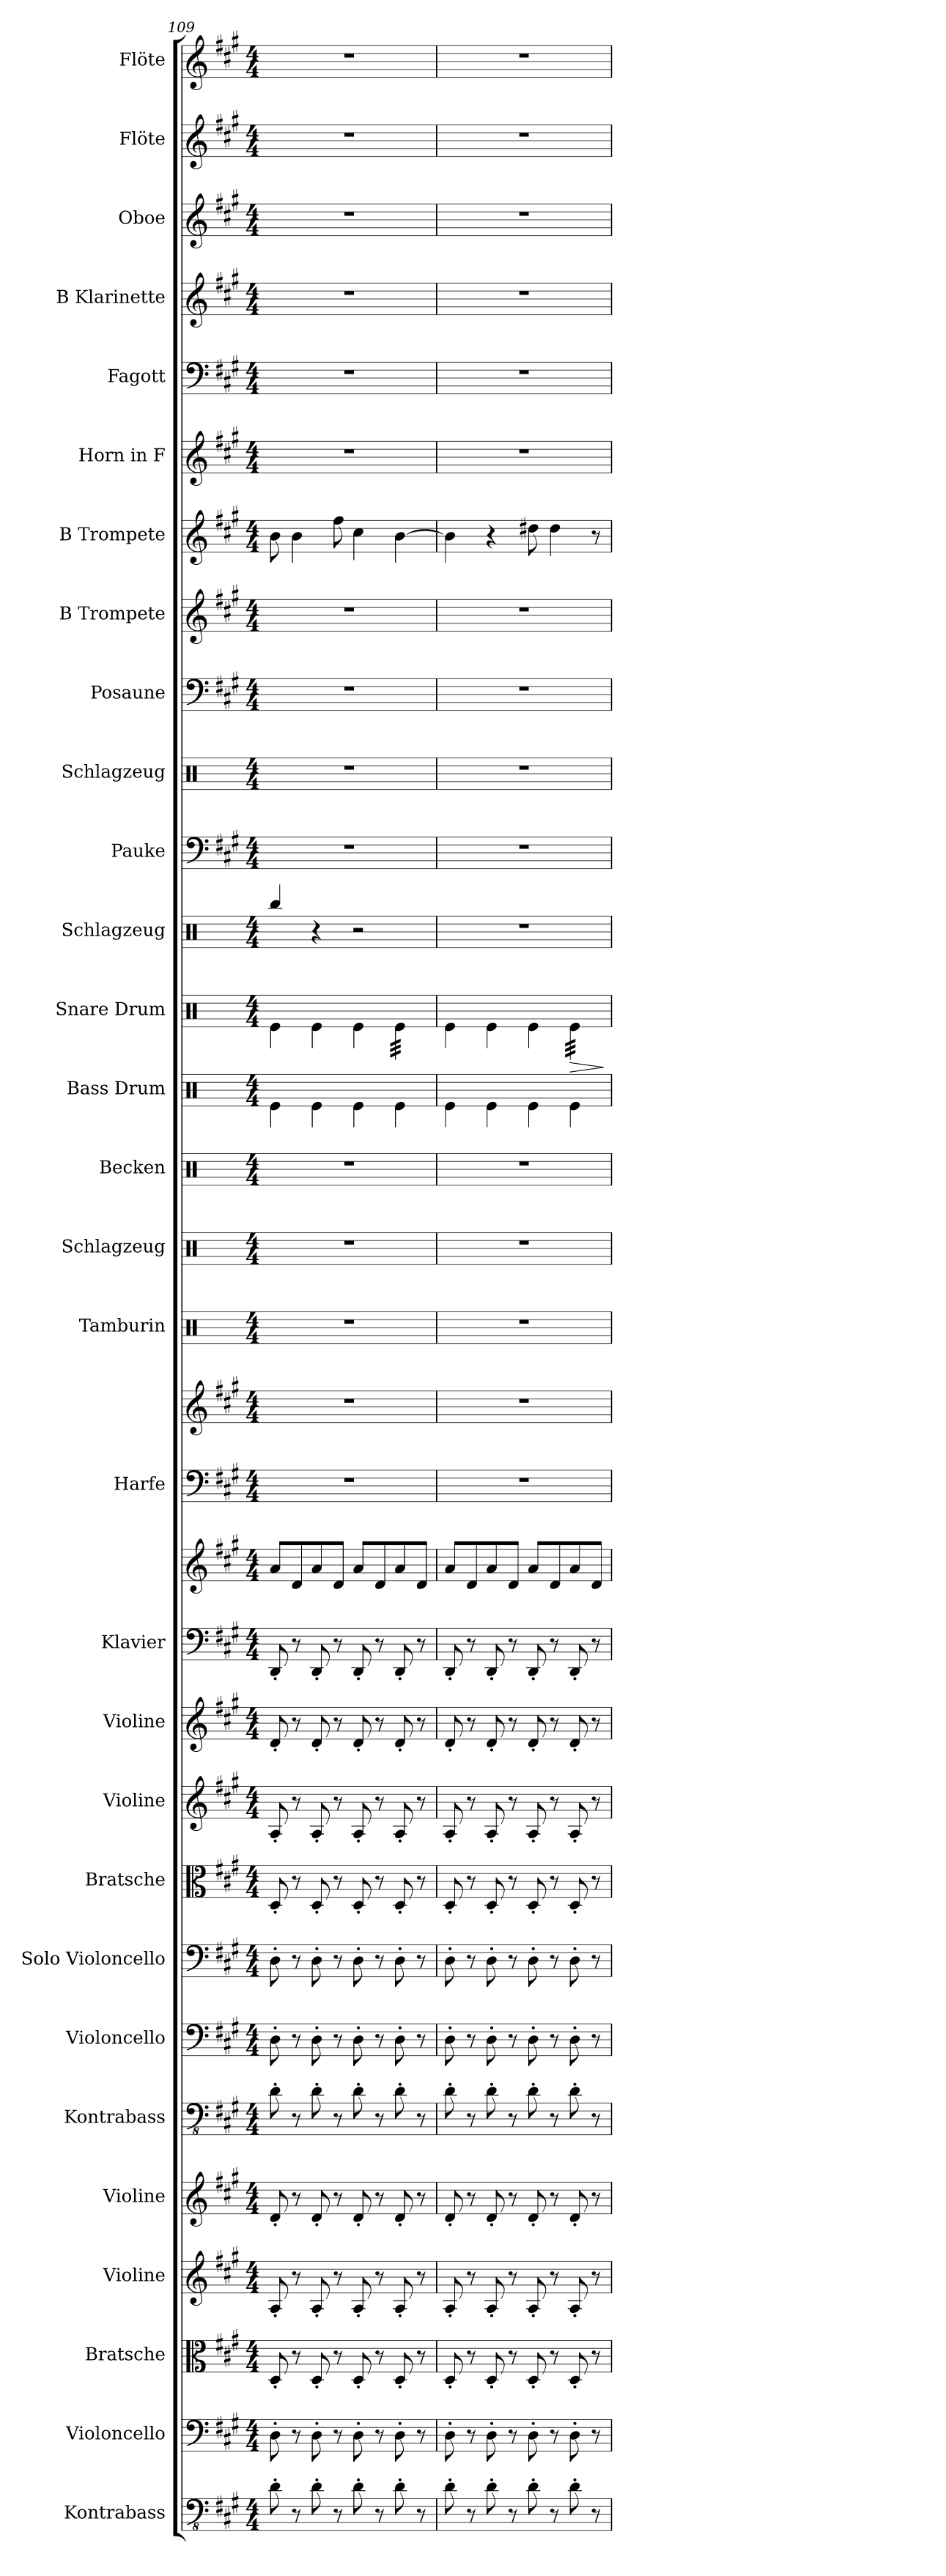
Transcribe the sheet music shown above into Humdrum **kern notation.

**kern	**kern	**kern	**kern	**kern	**kern	**kern	**kern	**kern	**kern	**kern	**kern	**kern	**kern	**kern	**kern	**kern	**kern	**kern	**kern	**dynam	**kern	**kern	**kern	**kern	**kern	**kern	**kern	**kern	**kern	**kern	**kern	**kern
*part30	*part29	*part28	*part27	*part26	*part25	*part24	*part23	*part22	*part21	*part20	*part19	*part19	*part18	*part18	*part17	*part16	*part15	*part14	*part13	*part13	*part12	*part11	*part10	*part9	*part8	*part7	*part6	*part5	*part4	*part3	*part2	*part1
*staff32	*staff31	*staff30	*staff29	*staff28	*staff27	*staff26	*staff25	*staff24	*staff23	*staff22	*staff21	*staff20	*staff19	*staff18	*staff17	*staff16	*staff15	*staff14	*staff13	*staff13	*staff12	*staff11	*staff10	*staff9	*staff8	*staff7	*staff6	*staff5	*staff4	*staff3	*staff2	*staff1
*I"Kontrabass	*I"Violoncello	*I"Bratsche	*I"Violine	*I"Violine	*I"Kontrabass	*I"Violoncello	*I"Solo Violoncello	*I"Bratsche	*I"Violine	*I"Violine	*I"Klavier	*	*I"Harfe	*	*I"Tamburin	*I"Schlagzeug	*I"Becken	*I"Bass Drum	*I"Snare Drum	*	*I"Schlagzeug	*I"Pauke	*I"Schlagzeug	*I"Posaune	*I"B Trompete	*I"B Trompete	*I"Horn in F	*I"Fagott	*I"B Klarinette	*I"Oboe	*I"Flöte	*I"Flöte
*I'Kb.	*I'Vc.	*I'Bra.	*I'Vl.	*I'Vl.	*I'Kb.	*I'Vc.	*I'Vc.	*I'Bra.	*I'Vl.	*I'Vl.	*I'Klav.	*	*I'Hrf.	*	*I'Tamb.	*I'Slzg.	*I'Bkn.	*I'B. Dr.	*I'Sn. Dr.	*	*I'Slzg.	*I'Pk.	*I'Slzg.	*I'Psn.	*I'B Tpt.	*I'B Tpt.	*	*I'Fgt.	*I'B Kl.	*I'Ob.	*I'Fl.	*I'Fl.
*clefFv4	*clefF4	*clefC3	*clefG2	*clefG2	*clefFv4	*clefF4	*clefF4	*clefC3	*clefG2	*clefG2	*clefF4	*clefG2	*clefF4	*clefG2	*clefX	*clefX	*clefX	*clefX	*clefX	*	*clefX	*clefF4	*clefX	*clefF4	*clefG2	*clefG2	*clefG2	*clefF4	*clefG2	*clefG2	*clefG2	*clefG2
*ITrd7c12	*	*	*	*	*ITrd7c12	*	*	*	*	*	*	*	*	*	*	*	*	*	*	*	*	*	*	*	*ITrd1c2	*ITrd1c2	*ITrd4c7	*	*ITrd1c2	*	*	*
*k[f#c#g#]	*k[f#c#g#]	*k[f#c#g#]	*k[f#c#g#]	*k[f#c#g#]	*k[f#c#g#]	*k[f#c#g#]	*k[f#c#g#]	*k[f#c#g#]	*k[f#c#g#]	*k[f#c#g#]	*k[f#c#g#]	*k[f#c#g#]	*k[f#c#g#]	*k[f#c#g#]	*k[]	*k[]	*k[]	*k[]	*k[]	*	*k[]	*k[f#c#g#]	*k[]	*k[f#c#g#]	*k[f#]	*k[f#]	*k[f#c#]	*k[f#c#g#]	*k[f#]	*k[f#c#g#]	*k[f#c#g#]	*k[f#c#g#]
*M4/4	*M4/4	*M4/4	*M4/4	*M4/4	*M4/4	*M4/4	*M4/4	*M4/4	*M4/4	*M4/4	*M4/4	*M4/4	*M4/4	*M4/4	*M4/4	*M4/4	*M4/4	*M4/4	*M4/4	*	*M4/4	*M4/4	*M4/4	*M4/4	*M4/4	*M4/4	*M4/4	*M4/4	*M4/4	*M4/4	*M4/4	*M4/4
=109	=109	=109	=109	=109	=109	=109	=109	=109	=109	=109	=109	=109	=109	=109	=109	=109	=109	=109	=109	=109	=109	=109	=109	=109	=109	=109	=109	=109	=109	=109	=109	=109
8DD'\	8D'\	8D'/	8A'/	8d'/	8DD'\	8D'\	8D'\	8D'/	8A'/	8d'/	8DD'/	8a/L	1r	1r	1r	1r	1r	4Re\	4Re\	.	4Rbb/	1r	1r	1r	1r	8a\	1r	1r	1r	1r	1r	1r
8r	8r	8r	8r	8r	8r	8r	8r	8r	8r	8r	8r	8d/	.	.	.	.	.	.	.	.	.	.	.	.	.	4a\	.	.	.	.	.	.
8DD'\	8D'\	8D'/	8A'/	8d'/	8DD'\	8D'\	8D'\	8D'/	8A'/	8d'/	8DD'/	8a/	.	.	.	.	.	4Re\	4Re\	.	4r	.	.	.	.	.	.	.	.	.	.	.
8r	8r	8r	8r	8r	8r	8r	8r	8r	8r	8r	8r	8d/J	.	.	.	.	.	.	.	.	.	.	.	.	.	8ee\	.	.	.	.	.	.
8DD'\	8D'\	8D'/	8A'/	8d'/	8DD'\	8D'\	8D'\	8D'/	8A'/	8d'/	8DD'/	8a/L	.	.	.	.	.	4Re\	4Re\	.	2r	.	.	.	.	4b\	.	.	.	.	.	.
8r	8r	8r	8r	8r	8r	8r	8r	8r	8r	8r	8r	8d/	.	.	.	.	.	.	.	.	.	.	.	.	.	.	.	.	.	.	.	.
*	*	*	*	*	*	*	*	*	*	*	*	*	*	*	*	*	*	*	*tremolo	*	*	*	*	*	*	*	*	*	*	*	*	*
8DD'\	8D'\	8D'/	8A'/	8d'/	8DD'\	8D'\	8D'\	8D'/	8A'/	8d'/	8DD'/	8a/	.	.	.	.	.	4Re\	32Re\LLL	.	.	.	.	.	.	[4a\	.	.	.	.	.	.
.	.	.	.	.	.	.	.	.	.	.	.	.	.	.	.	.	.	.	32Re\	.	.	.	.	.	.	.	.	.	.	.	.	.
.	.	.	.	.	.	.	.	.	.	.	.	.	.	.	.	.	.	.	32Re\	.	.	.	.	.	.	.	.	.	.	.	.	.
.	.	.	.	.	.	.	.	.	.	.	.	.	.	.	.	.	.	.	32Re\	.	.	.	.	.	.	.	.	.	.	.	.	.
8r	8r	8r	8r	8r	8r	8r	8r	8r	8r	8r	8r	8d/J	.	.	.	.	.	.	32Re\	.	.	.	.	.	.	.	.	.	.	.	.	.
.	.	.	.	.	.	.	.	.	.	.	.	.	.	.	.	.	.	.	32Re\	.	.	.	.	.	.	.	.	.	.	.	.	.
.	.	.	.	.	.	.	.	.	.	.	.	.	.	.	.	.	.	.	32Re\	.	.	.	.	.	.	.	.	.	.	.	.	.
.	.	.	.	.	.	.	.	.	.	.	.	.	.	.	.	.	.	.	32Re\JJJ	.	.	.	.	.	.	.	.	.	.	.	.	.
*	*	*	*	*	*	*	*	*	*	*	*	*	*	*	*	*	*	*	*Xtremolo	*	*	*	*	*	*	*	*	*	*	*	*	*
!!LO:PB:g=z
=110	=110	=110	=110	=110	=110	=110	=110	=110	=110	=110	=110	=110	=110	=110	=110	=110	=110	=110	=110	=110	=110	=110	=110	=110	=110	=110	=110	=110	=110	=110	=110	=110
8DD'\	8D'\	8D'/	8A'/	8d'/	8DD'\	8D'\	8D'\	8D'/	8A'/	8d'/	8DD'/	8a/L	1r	1r	1r	1r	1r	4Re\	4Re\	.	1r	1r	1r	1r	1r	4a\]	1r	1r	1r	1r	1r	1r
8r	8r	8r	8r	8r	8r	8r	8r	8r	8r	8r	8r	8d/	.	.	.	.	.	.	.	.	.	.	.	.	.	.	.	.	.	.	.	.
8DD'\	8D'\	8D'/	8A'/	8d'/	8DD'\	8D'\	8D'\	8D'/	8A'/	8d'/	8DD'/	8a/	.	.	.	.	.	4Re\	4Re\	.	.	.	.	.	.	4r	.	.	.	.	.	.
8r	8r	8r	8r	8r	8r	8r	8r	8r	8r	8r	8r	8d/J	.	.	.	.	.	.	.	.	.	.	.	.	.	.	.	.	.	.	.	.
8DD'\	8D'\	8D'/	8A'/	8d'/	8DD'\	8D'\	8D'\	8D'/	8A'/	8d'/	8DD'/	8a/L	.	.	.	.	.	4Re\	4Re\	.	.	.	.	.	.	8cc#X\	.	.	.	.	.	.
8r	8r	8r	8r	8r	8r	8r	8r	8r	8r	8r	8r	8d/	.	.	.	.	.	.	.	.	.	.	.	.	.	4cc#\	.	.	.	.	.	.
!	!	!	!	!	!	!	!	!	!	!	!	!	!	!	!	!	!	!	!	!LO:HP:b	!	!	!	!	!	!	!	!	!	!	!	!
*	*	*	*	*	*	*	*	*	*	*	*	*	*	*	*	*	*	*	*tremolo	*	*	*	*	*	*	*	*	*	*	*	*	*
8DD'\	8D'\	8D'/	8A'/	8d'/	8DD'\	8D'\	8D'\	8D'/	8A'/	8d'/	8DD'/	8a/	.	.	.	.	.	4Re\	32Re\LLL	>	.	.	.	.	.	.	.	.	.	.	.	.
.	.	.	.	.	.	.	.	.	.	.	.	.	.	.	.	.	.	.	32Re\	.	.	.	.	.	.	.	.	.	.	.	.	.
.	.	.	.	.	.	.	.	.	.	.	.	.	.	.	.	.	.	.	32Re\	.	.	.	.	.	.	.	.	.	.	.	.	.
.	.	.	.	.	.	.	.	.	.	.	.	.	.	.	.	.	.	.	32Re\	.	.	.	.	.	.	.	.	.	.	.	.	.
8r	8r	8r	8r	8r	8r	8r	8r	8r	8r	8r	8r	8d/J	.	.	.	.	.	.	32Re\	.	.	.	.	.	.	8r	.	.	.	.	.	.
.	.	.	.	.	.	.	.	.	.	.	.	.	.	.	.	.	.	.	32Re\	.	.	.	.	.	.	.	.	.	.	.	.	.
.	.	.	.	.	.	.	.	.	.	.	.	.	.	.	.	.	.	.	32Re\	.	.	.	.	.	.	.	.	.	.	.	.	.
.	.	.	.	.	.	.	.	.	.	.	.	.	.	.	.	.	.	.	32Re\JJJ	.	.	.	.	.	.	.	.	.	.	.	.	.
*	*	*	*	*	*	*	*	*	*	*	*	*	*	*	*	*	*	*	*Xtremolo	*	*	*	*	*	*	*	*	*	*	*	*	*
.	.	.	.	.	.	.	.	.	.	.	.	.	.	.	.	.	.	.	.	]	.	.	.	.	.	.	.	.	.	.	.	.
=	=	=	=	=	=	=	=	=	=	=	=	=	=	=	=	=	=	=	=	=	=	=	=	=	=	=	=	=	=	=	=	=
*-	*-	*-	*-	*-	*-	*-	*-	*-	*-	*-	*-	*-	*-	*-	*-	*-	*-	*-	*-	*-	*-	*-	*-	*-	*-	*-	*-	*-	*-	*-	*-	*-
